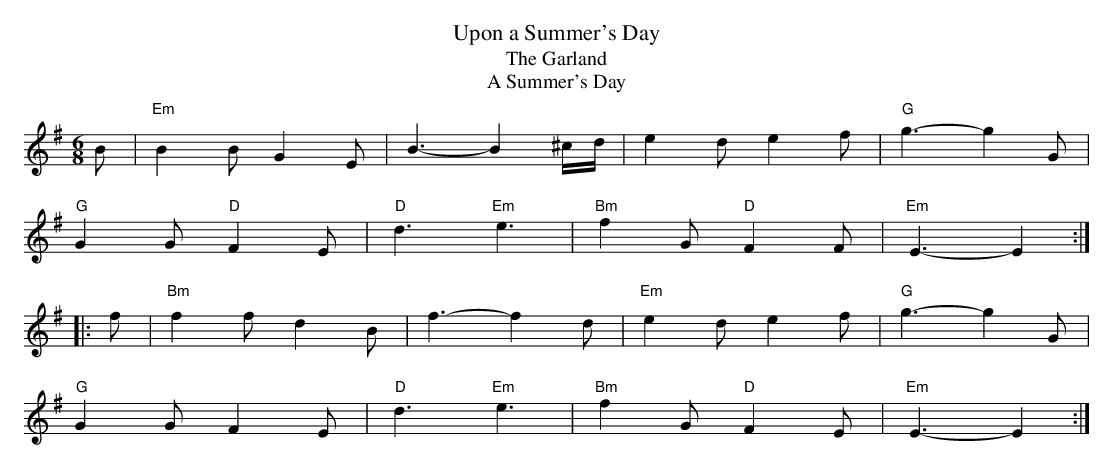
X:1
T:Upon a Summer's Day
T:The Garland
T:A Summer's Day
M:6/8
L:1/8
K:G
B | "Em" B2 B G2 E | B3-B2 ^c/d/ | e2 d e2 f | "G" g3-g2 G |
"G" G2 G "D" F2 E | "D" d3 "Em" e3 | "Bm" f2 G "D" F2 F | "Em" E3-E2 :|
|: f | "Bm" f2 f d2 B | f3-f2 d | "Em" e2 d e2 f |"G" g3-g2 G |
"G" G2 G F2 E | "D" d3 "Em" e3 | "Bm" f2 G "D" F2 E | "Em" E3-E2 :|
